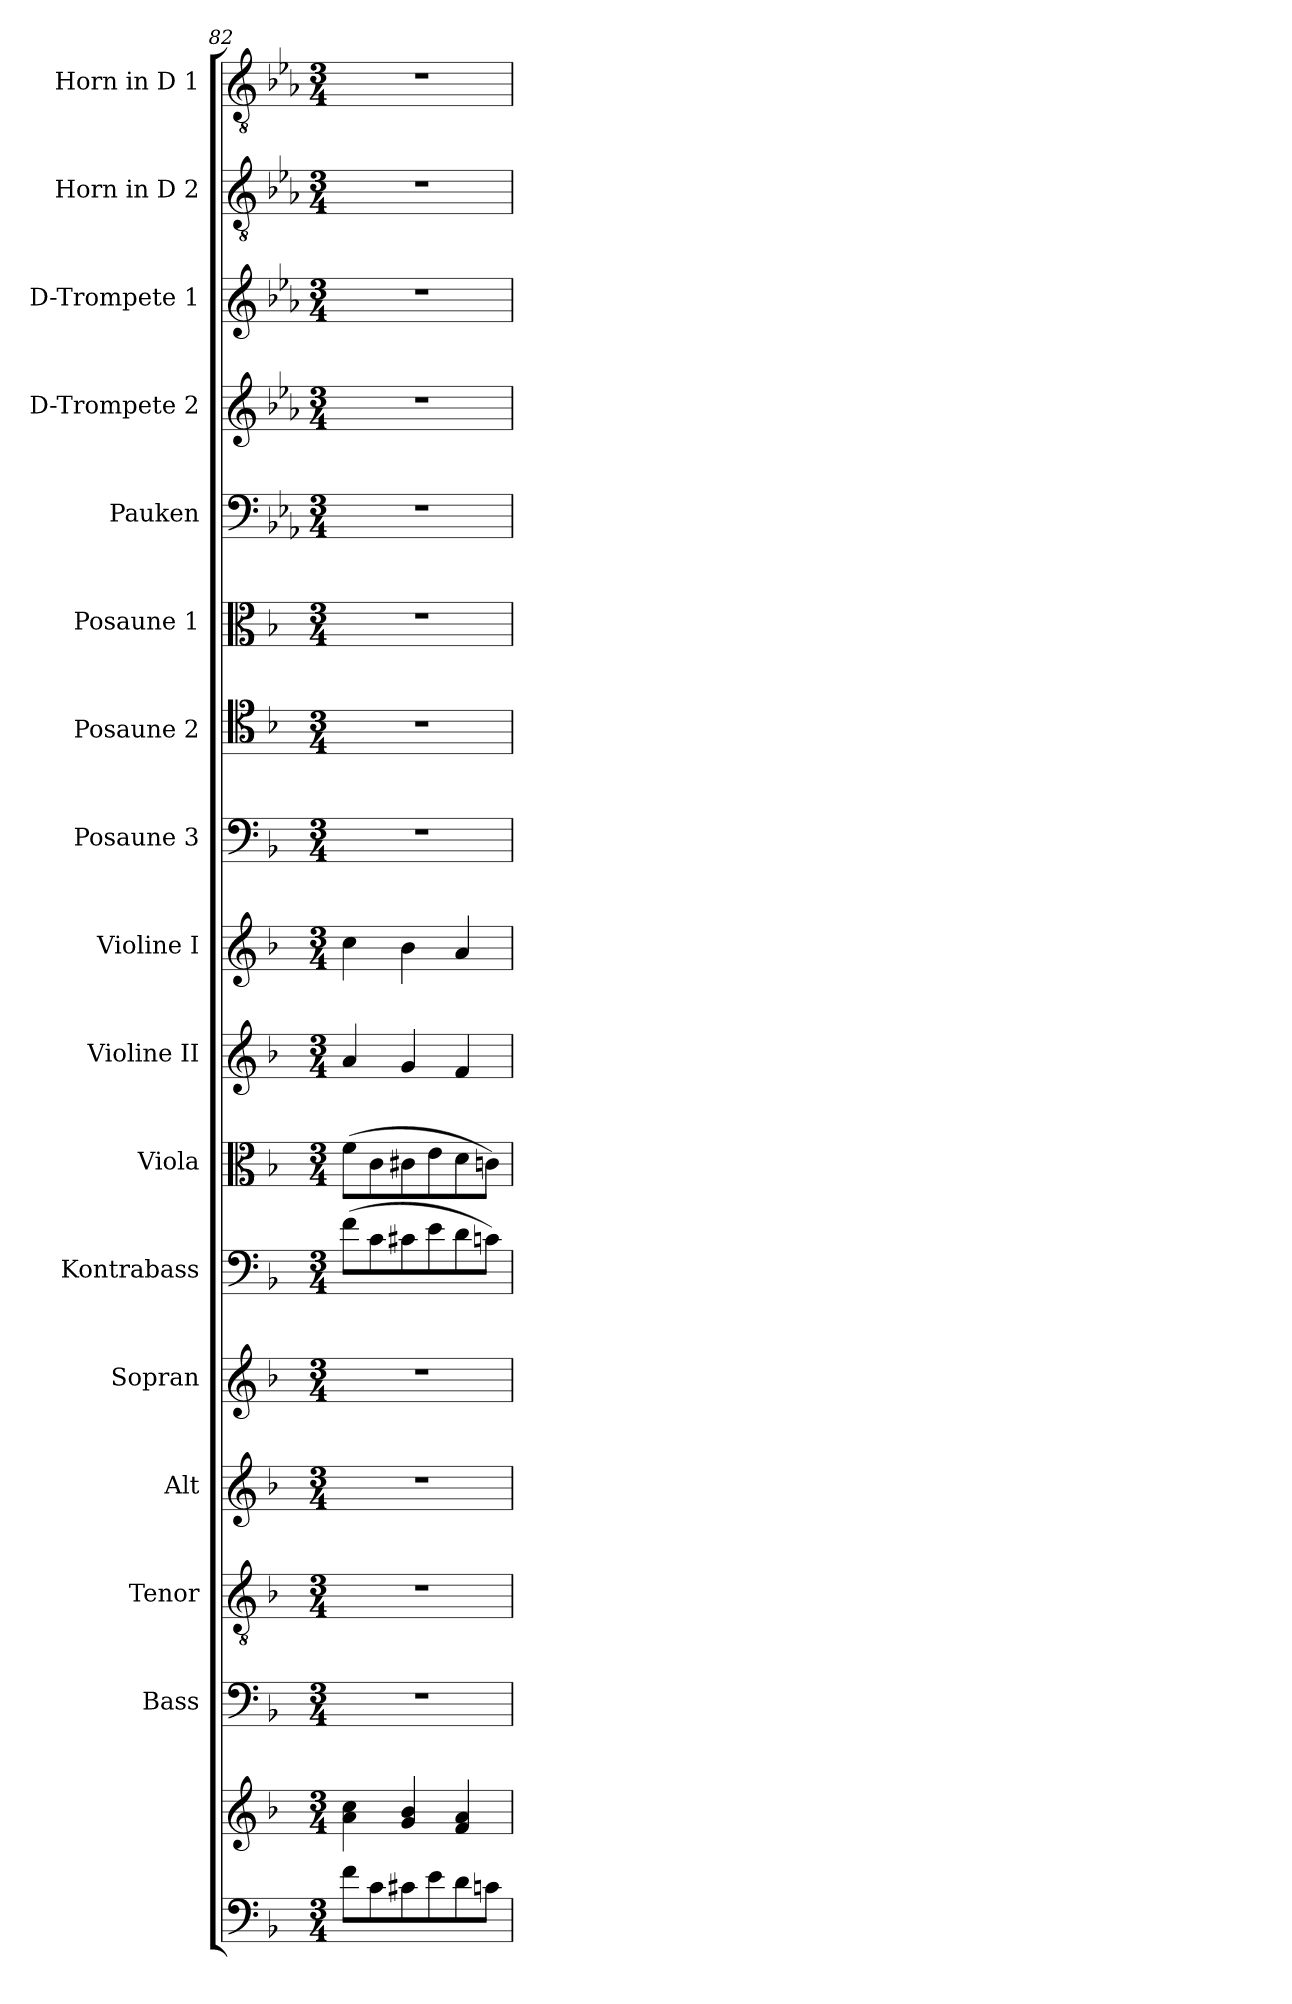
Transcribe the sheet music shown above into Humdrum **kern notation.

**kern	**kern	**kern	**kern	**kern	**kern	**kern	**kern	**kern	**kern	**kern	**kern	**kern	**kern	**kern	**kern	**kern	**kern
*part17	*part17	*part16	*part15	*part14	*part13	*part12	*part11	*part10	*part9	*part8	*part7	*part6	*part5	*part4	*part3	*part2	*part1
*staff18	*staff17	*staff16	*staff15	*staff14	*staff13	*staff12	*staff11	*staff10	*staff9	*staff8	*staff7	*staff6	*staff5	*staff4	*staff3	*staff2	*staff1
*	*	*I"Bass	*I"Tenor	*I"Alt	*I"Sopran	*I"Kontrabass	*I"Viola	*I"Violine II	*I"Violine I	*I"Posaune 3	*I"Posaune 2	*I"Posaune 1	*I"Pauken	*I"D-Trompete 2	*I"D-Trompete 1	*I"Horn in D 2	*I"Horn in D 1
*	*	*I'B.	*I'T.	*I'A.	*I'S.	*I'Kb.	*I'Vla.	*I'Vl. II	*I'Vl. I	*I'Pos. 3	*I'Pos. 2	*I'Pos. 1	*I'Pk.	*I'D Trp. 2	*I'D Trp. 1	*I'Hrn. 2	*I'Hrn. 1
!!LO:PB:g=z
*clefF4	*clefG2	*clefF4	*clefGv2	*clefG2	*clefG2	*clefF4	*clefC3	*clefG2	*clefG2	*clefF4	*clefC4	*clefC3	*clefF4	*clefG2	*clefG2	*clefGv2	*clefGv2
*	*	*	*	*	*	*ITrd7c12	*	*	*	*	*	*	*ITrd-1c-2	*ITrd-1c-2	*ITrd-1c-2	*ITrd-1c-2	*ITrd-1c-2
*k[b-]	*k[b-]	*k[b-]	*k[b-]	*k[b-]	*k[b-]	*k[b-]	*k[b-]	*k[b-]	*k[b-]	*k[b-]	*k[b-]	*k[b-]	*k[b-]	*k[b-]	*k[b-]	*k[b-]	*k[b-]
*F:	*F:	*F:	*F:	*F:	*F:	*F:	*F:	*F:	*F:	*F:	*F:	*F:	*F:	*F:	*F:	*F:	*F:
*M3/4	*M3/4	*M3/4	*M3/4	*M3/4	*M3/4	*M3/4	*M3/4	*M3/4	*M3/4	*M3/4	*M3/4	*M3/4	*M3/4	*M3/4	*M3/4	*M3/4	*M3/4
=82	=82	=82	=82	=82	=82	=82	=82	=82	=82	=82	=82	=82	=82	=82	=82	=82	=82
8f\L	4a\ 4cc\	2.r	2.r	2.r	2.r	(>8F\L	(>8f\L	4a/	4cc\	2.r	2.r	2.r	2.r	2.r	2.r	2.r	2.r
8c\	.	.	.	.	.	8C\	8c\	.	.	.	.	.	.	.	.	.	.
8c#X\	4g/ 4b-/	.	.	.	.	8C#X\	8c#X\	4g/	4b-\	.	.	.	.	.	.	.	.
8e\	.	.	.	.	.	8E\	8e\	.	.	.	.	.	.	.	.	.	.
8d\	4f/ 4a/	.	.	.	.	8D\	8d\	4f/	4a/	.	.	.	.	.	.	.	.
8cn\J	.	.	.	.	.	8Cn\J)	8cn\J)	.	.	.	.	.	.	.	.	.	.
=	=	=	=	=	=	=	=	=	=	=	=	=	=	=	=	=	=
*-	*-	*-	*-	*-	*-	*-	*-	*-	*-	*-	*-	*-	*-	*-	*-	*-	*-
